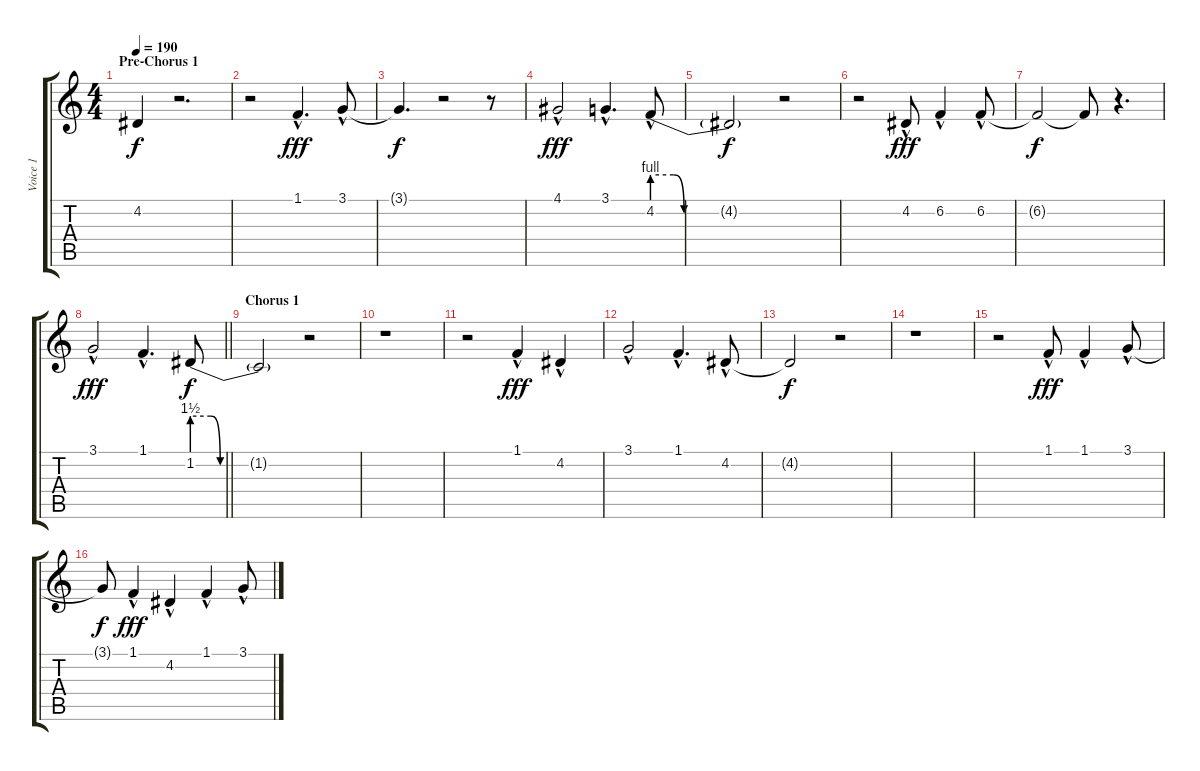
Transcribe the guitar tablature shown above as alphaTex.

\track ("Voice 1" "Voice 1") {instrument lead2sawtooth}
\staff {score tabs}
\tuning (E4 B3 G3 D3 A2 E2) {hide}
\ts (4 4)
\section ("" "Pre-Chorus 1")
\tempo 190
\clef g2
\ks c
4.2{t}.4{dy f} r.2{d} |
r.2 1.1{hac}.4{d dy fff} 3.1{hac}.8 |
3.1{t}.4{d dy f} r.2 r.8 |
4.1{hac}.2{dy fff} 3.1{hac}.4{d} 4.2{be (custom 0 4 10 4 15 0 30 0 60 0) hac}.8 |
4.2{t}.2{dy f} r.2 |
r.2 4.2{hac}.8{dy fff} 6.2{hac}.4 6.2{hac}.8 |
6.2{t}.2{dy f} 6.2{t}.8 r.4{d} |
\barLineRight lightlight
3.1{hac}.2{dy fff} 1.1{hac}.4{d} 1.2{be (custom 0 6 10 6 15 0 30 0 60 0)}.8{dy f} |
\section ("" "Chorus 1")
1.2{t}.2 r.2 |
r.1 |
r.2 1.1{hac}.4{dy fff} 4.2{hac}.4 |
3.1{hac}.2 1.1{hac}.4{d} 4.2{hac}.8 |
4.2{t}.2{dy f} r.2 |
r.1 |
r.2 1.1{hac}.8{dy fff} 1.1{hac}.4 3.1{hac}.8 |
3.1{t}.8{dy f} 1.1{hac}.4{dy fff} 4.2{hac}.4 1.1{hac}.4 3.1{hac}.8
